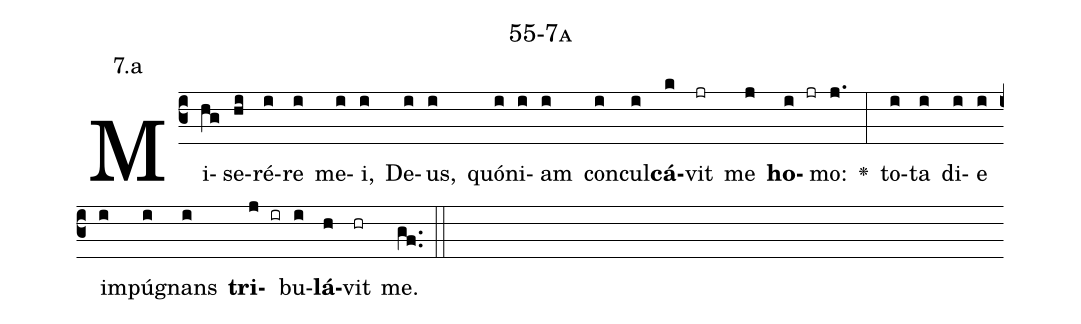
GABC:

name: 55-7a;
annotation: 7.a;
%%
(c3)Mi(hg)se(hi)ré(i)re(i) me(i)i,(i) De(i)us,(i) quón(i)i(i)am(i) con(i)cul(i)<b>cá</b>(k)vit(jr) me(j) <b>ho</b>(i jr)mo:(j.) <v>\greheightstar</v>(:) to(i)ta(i) di(i)e(i) im(i)pú(i)gnans(i) <b>tri</b>(j ir)bu(i)<b>lá</b>(h)vit(hr) me.(gf..) (::)


%E(i) u(i) o(j) u(i) a(h) e.(gf..) (::)
